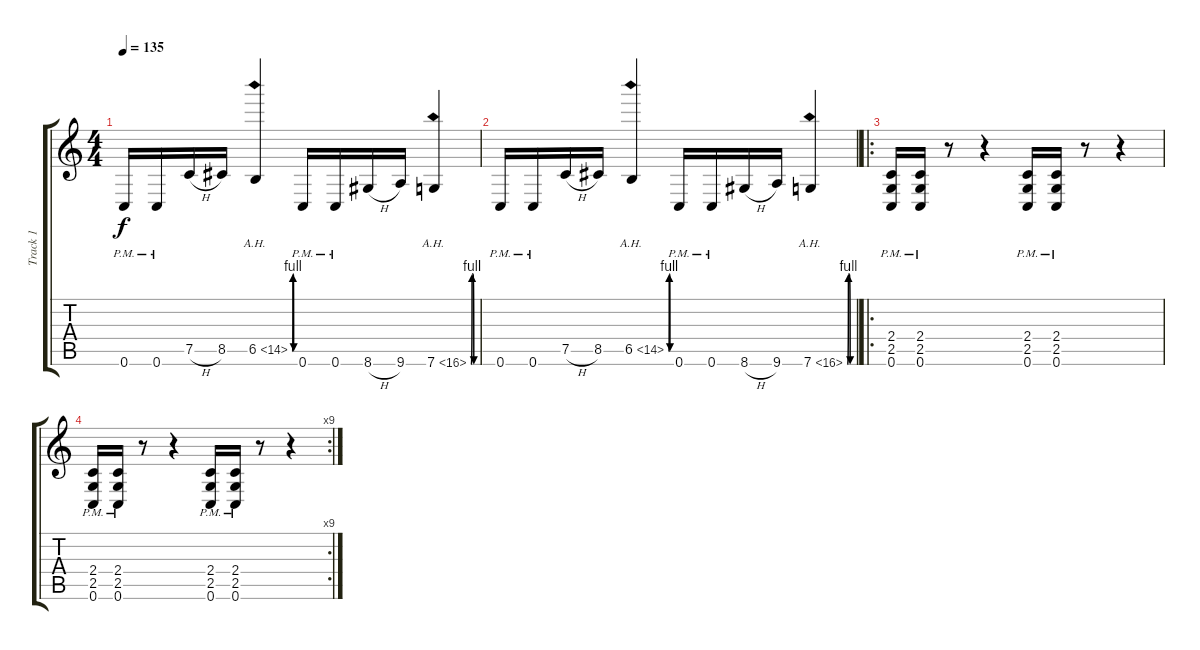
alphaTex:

\track ("Track 1" "Track 1") {instrument distortionguitar}
\staff {score tabs}
\tuning (C4 G3 Eb3 Bb2 F2 C2) {hide}
\ts (4 4)
\tempo 135
\clef g2
\ks c
0.6{pm}.16{dy f} 0.6{pm}.16 7.5{h}.16 8.5.16 6.5{be (custom 0 0 10 4 20 4 30 0 60 0) ah 8}.4 0.6{pm}.16 0.6{pm}.16 8.6{h}.16 9.6.16 7.6{be (custom 0 0 10 4 20 4 30 0 60 0) ah 9}.4 |
0.6{pm}.16 0.6{pm}.16 7.5{h}.16 8.5.16 6.5{be (custom 0 0 10 4 20 4 30 0 60 0) ah 8}.4 0.6{pm}.16 0.6{pm}.16 8.6{h}.16 9.6.16 7.6{be (custom 0 0 10 4 20 4 30 0 60 0) ah 9}.4 |
\ro
(2.4 2.5 0.6{pm}).16 (2.4 2.5 0.6{pm}).16 r.8 r.4 (2.4 2.5 0.6{pm}).16 (2.4 2.5 0.6{pm}).16 r.8 r.4 |
\rc 9
(2.4 2.5 0.6{pm}).16 (2.4 2.5 0.6{pm}).16 r.8 r.4 (2.4 2.5 0.6{pm}).16 (2.4 2.5 0.6{pm}).16 r.8 r.4
